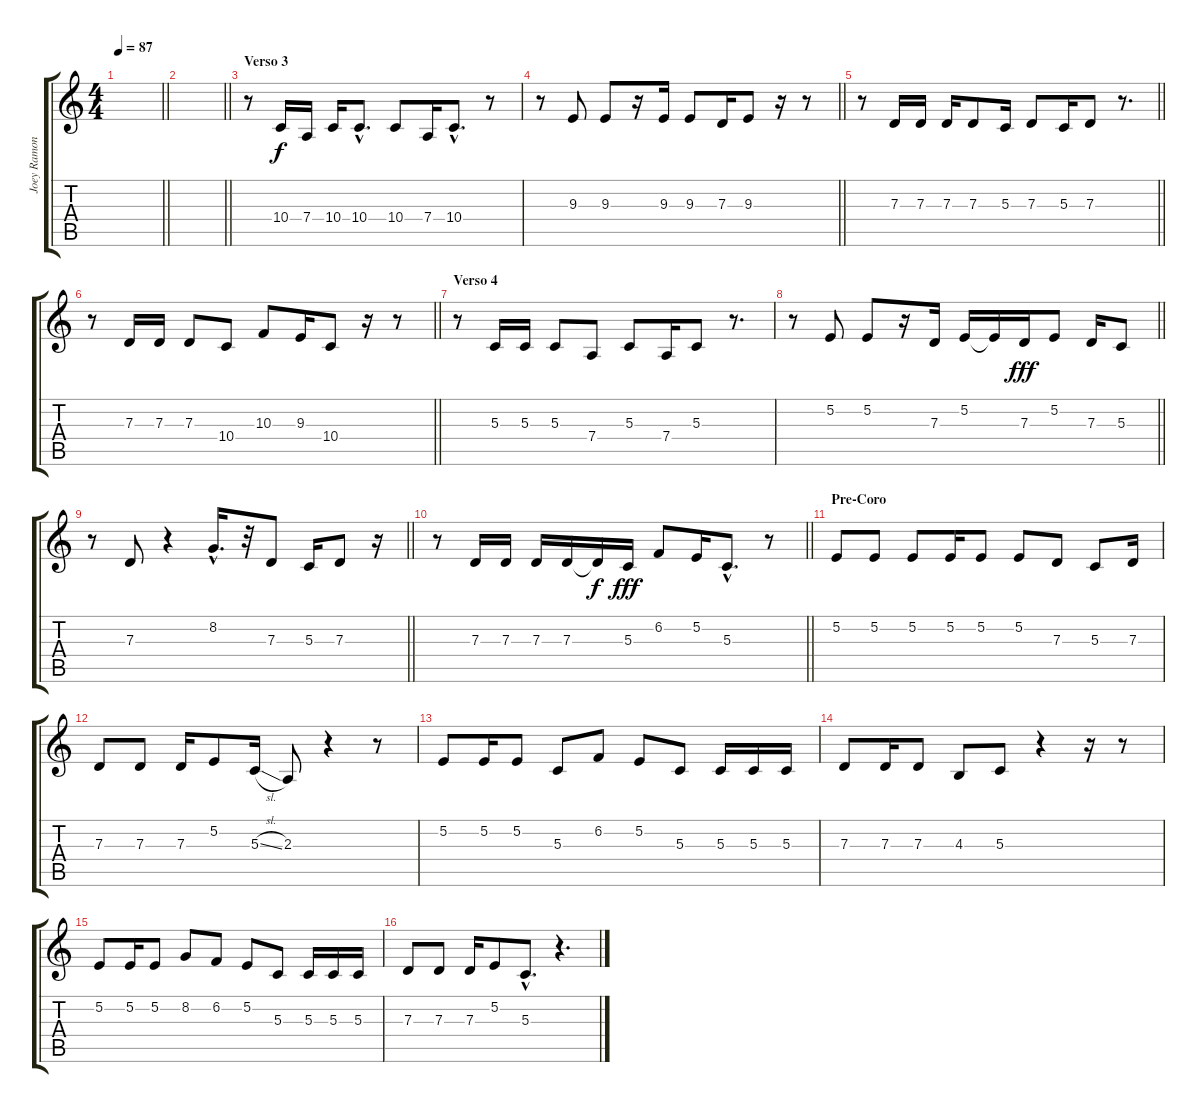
\track ("Joey Ramone " "Joey Ramon") {instrument synthbrass1}
\staff {score tabs}
\tuning (E4 B3 G3 D3 A2 E2) {hide}
\ts (4 4)
\tempo 87
\clef g2
\barLineRight lightlight
\ks c
|
\barLineRight lightlight
|
\section ("" "Verso 3")
r.8 10.4.16 7.4.16 10.4.16 10.4{hac}.8{d} 10.4.8 7.4.16 10.4{hac}.8{d} r.8 |
\barLineRight lightlight
r.8 9.3.8 9.3.8 r.16 9.3.16 9.3.8 7.3.16 9.3.8 r.16 r.8 |
\barLineRight lightlight
r.8 7.3.16 7.3.16 7.3.16 7.3.8 5.3.16 7.3.8 5.3.16 7.3.8 r.8{d} |
\barLineRight lightlight
r.8 7.3.16 7.3.16 7.3.8 10.4.8 10.3.8 9.3.16 10.4.8 r.16 r.8 |
\section ("" "Verso 4")
r.8 5.3.16 5.3.16 5.3.8 7.4.8 5.3.8 7.4.16 5.3.8 r.8{d} |
\barLineRight lightlight
r.8 5.2.8 5.2.8 r.16 7.3.16 5.2.16 5.2{t}.16{dy f} 7.3.16{dy fff} 5.2.8 7.3.16 5.3.8 |
\barLineRight lightlight
r.8 7.3.8 r.4 8.2{hac}.16{d} r.32 7.3.8 5.3.16 7.3.8 r.16 |
\barLineRight lightlight
r.8 7.3.16 7.3.16 7.3.16 7.3.16 7.3{t}.16{dy f} 5.3.16{dy fff} 6.2.8 5.2.16 5.3{hac}.8{d} r.8 |
\section ("" "Pre-Coro")
5.2.8 5.2.8 5.2.8 5.2.16 5.2.8 5.2.8 7.3.8 5.3.8 7.3.16 |
7.3.8 7.3.8 7.3.16 5.2.8 5.3{sl}.16 2.3.8 r.4 r.8 |
5.2.8 5.2.16 5.2.8 5.3.8 6.2.8 5.2.8 5.3.8 5.3.16 5.3.16 5.3.16 |
7.3.8 7.3.16 7.3.8 4.3.8 5.3.8 r.4 r.16 r.8 |
5.2.8 5.2.16 5.2.8 8.2.8 6.2.8 5.2.8 5.3.8 5.3.16 5.3.16 5.3.16 |
7.3.8 7.3.8 7.3.16 5.2.8 5.3{hac}.8{d} r.4{d}
